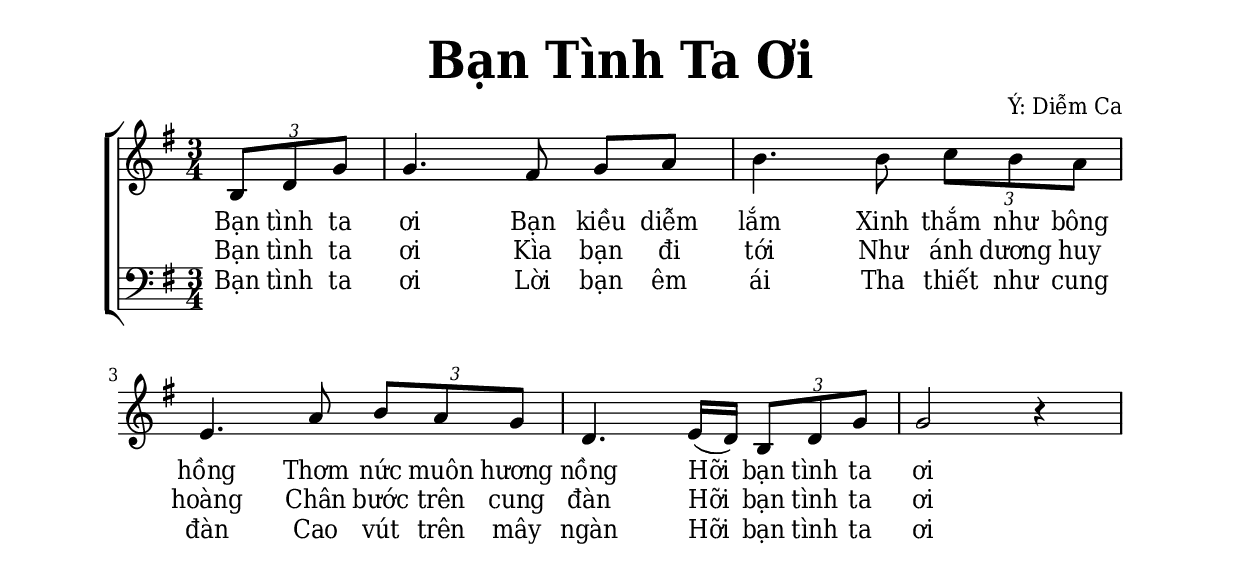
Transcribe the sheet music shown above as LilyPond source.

% Cài đặt chung\
\version "2.22.1"
\include "english.ly"

\header {
  title = \markup { \fontsize #3 "Bạn Tình Ta Ơi" }
  composer = "Ý: Diễm Ca"
  %arranger = "Lm. Kim Long"
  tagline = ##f
}

% Nhạc phiên khúc
nhacPhienKhucSopAMot = \relative c' {
  \key g \major \time 3/4
  \partial 4 \tuplet 3/2 { b8 d g } |
  g4. fs8 g a |
  b4. b8 \tuplet 3/2 { c b a } |
  e4. a8 \tuplet 3/2 { b a g } |
  d4. e16 (d) \tuplet 3/2 { b8 d g } |
  g2 r4 |
  
}

nhacPhienKhucBasAMot = \relative c' {
  
}

nhacPhienKhucSopBMot = \relative c'' {
  
}

nhacPhienKhucBasBMot = \relative c' {
  
}

% Lời phiên khúc
loiPhienKhucSopAMot = \lyrics {
  Bạn tình ta ơi
  Bạn kiều diễm lắm
  Xinh thắm như bông hồng
  Thơm nức muôn hương nồng
  Hỡi bạn tình ta ơi
}

loiPhienKhucSopAHai = \lyrics {
  Bạn tình ta ơi
  Kìa bạn đi tới
  Như ánh dương huy hoàng
  Chân bước trên cung đàn
  Hỡi bạn tình ta ơi
}

loiPhienKhucSopABa = \lyrics {
  Bạn tình ta ơi
  Lời bạn êm ái
  Tha thiết như cung đàn
  Cao vút trên mây ngàn
  Hỡi bạn tình ta ơi
}

loiPhienKhucBasAMot = \lyrics {
  Bạn tình ta ơi
  Bạn kiều diễm lắm
  Xinh thắm bông hồng
  Hỡi bạn tình ta ơi
}

loiPhienKhucBasAHai = \lyrics {
  Bạn tình ta ơi
  Kìa bạn đi tới
  Như ánh huy hoàng
  Hỡi bạn tình ta ơi
}

loiPhienKhucBasABa = \lyrics {
  Bạn tình ta ơi
  Lời bạn êm ái
  Tha thiết cung đàn
  Hỡi bạn tình ta ơi
}

loiPhienKhucSopBMot = \lyrics {
  Nương trổ hoa thắm tươi
  Bạn ơi
  Bạn ơi
  Nào ta đi tới
  Hãy tới cùng ta
  Hãy tới cùng ta
  Hỡi Hỡi hỡi bạn tình ta
}

loiPhienKhucSopBHai = \lyrics {
  Này bạn hỡi
  Nào mau đi tới
  Hãy tới cùng ta
  Hãy tới cùng ta
  Hỡi Hỡi
}

loiPhienKhucBasB = \lyrics {
  Mùa xuân đến ngang trời
  trổ hoa đẹp tươi
  Từ Li -- ba -- nô
  Này bạn ơi
  Nào mau đi tới
  Hãy tới cùng ta
  Hãy tới cùng ta
  hỡi hỡi bạn tình ta.
}

% Dàn trang
\paper {
  #(set-paper-size "a4")
  top-margin = 15\mm
  bottom-margin = 20\mm
  left-margin = 20\mm
  right-margin = 20\mm
  indent = #0
  #(define fonts
	 (make-pango-font-tree "Deja Vu Serif Condensed"
	 		       "Deja Vu Serif Condensed"
			       "Deja Vu Serif Condensed"
			       (/ 20 20)))
  print-page-number = ##f
}

TongNhip = {
  \key g \major
  \set Timing.beamExceptions = #'()
  \set Timing.baseMoment = #(ly:make-moment 1/4)
}

% Đổi kích thước nốt cho bè phụ
notBePhu =
#(define-music-function (font-size music) (number? ly:music?)
   (for-some-music
     (lambda (m)
       (if (music-is-of-type? m 'rhythmic-event)
           (begin
             (set! (ly:music-property m 'tweaks)
                   (cons `(font-size . ,font-size)
                         (ly:music-property m 'tweaks)))
             #t)
           #f))
     music)
   music)

\score {
  \new ChoirStaff <<
    \new Staff <<
        \new Voice = "beSopA" {
          \clef treble \TongNhip \nhacPhienKhucSopAMot
        }
        \new Lyrics \lyricsto beSopA \loiPhienKhucSopAMot
        \new Lyrics \lyricsto beSopA \loiPhienKhucSopAHai
        \new Lyrics \lyricsto beSopA \loiPhienKhucSopABa
      >>
    \new Staff <<
      \new Voice = "beBassA" {
        \clef bass \TongNhip \nhacPhienKhucBasAMot
      }
      \new Lyrics \lyricsto beBassA \loiPhienKhucBasAMot
      \new Lyrics \lyricsto beBassA \loiPhienKhucBasAHai
      \new Lyrics \lyricsto beBassA \loiPhienKhucBasABa
    >>
  >>
  \layout {
    %\override Lyrics.LyricText.font-size = #+2
    \override Lyrics.LyricSpace.minimum-distance = #0.6
  }
}

\score {
  \new ChoirStaff <<
    \new Staff <<
        \new Voice = "beSopB" {
          \clef treble \TongNhip \nhacPhienKhucSopBMot
        }
        \new Lyrics \lyricsto beSopB \loiPhienKhucSopBMot
      >>
    \new Staff <<
      \new Voice = "beBassB" {
        \clef bass \TongNhip \nhacPhienKhucBasAMot
      }
      \new Lyrics \lyricsto beBassB \loiPhienKhucBasAMot
    >>
  >>
  \layout {
    %\override Lyrics.LyricText.font-size = #+2
    \override Lyrics.LyricSpace.minimum-distance = #0.6
  }
}
